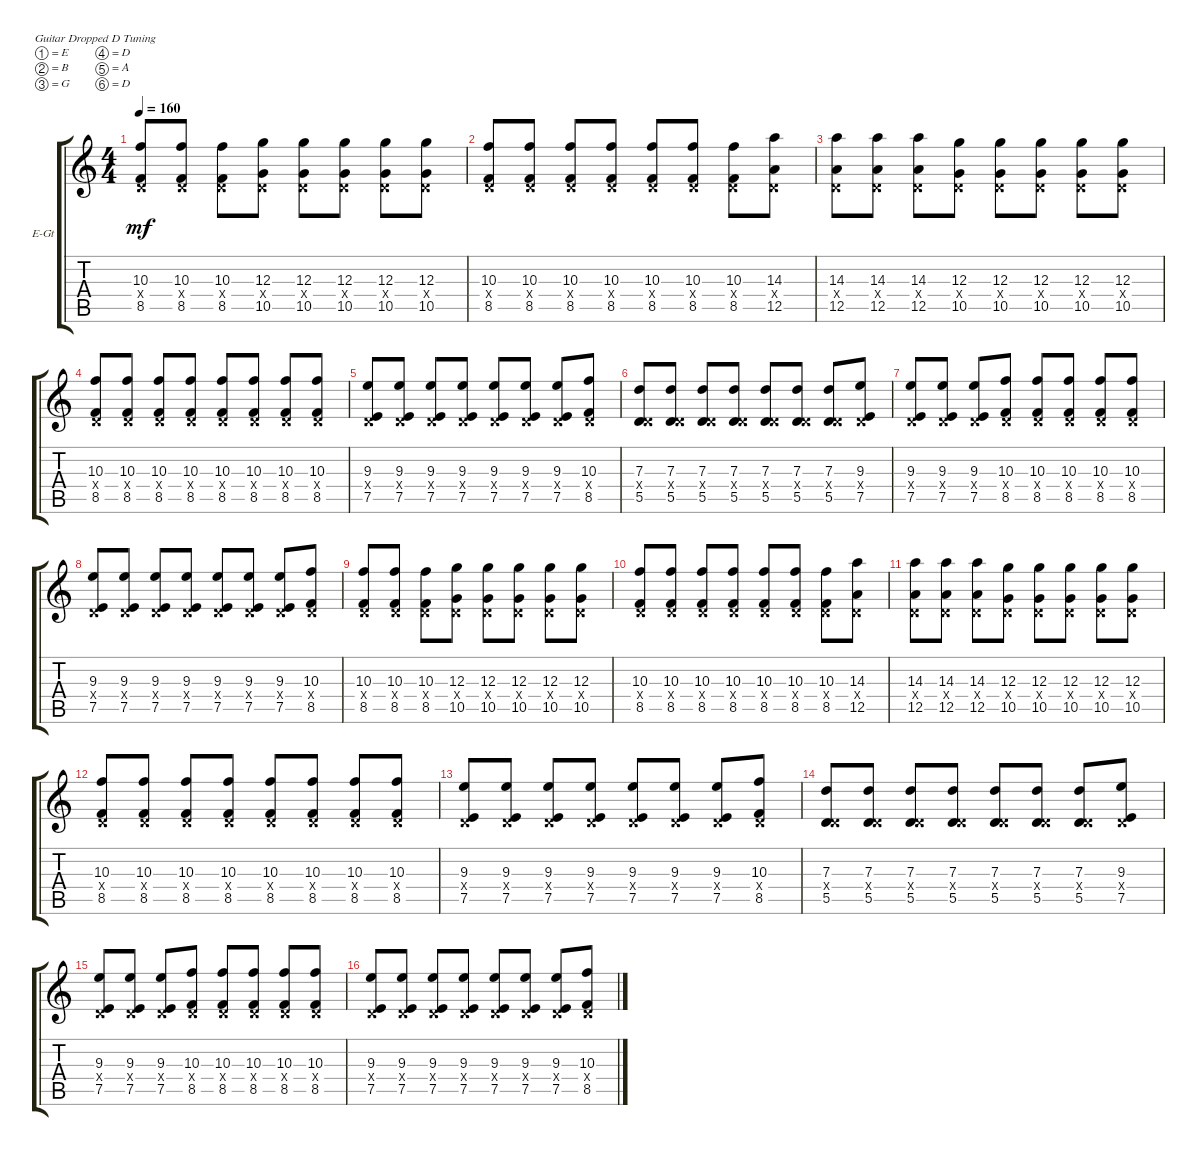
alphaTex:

\bracketExtendMode groupsimilarinstruments
\firstSystemTrackNameOrientation horizontal
\otherSystemsTrackNameOrientation horizontal
\track ("TabIt MIDI - Track 1" "E-Gt") {instrument electricguitarclean}
\staff {score tabs}
\tuning (E4 B3 G3 D3 A2 D2)
\ts (4 4)
\tempo 160
\clef g2
\ks c
(8.5 10.3 0.4{x}).8{dy mf} (8.5 10.3 0.4{x}).8 (8.5 10.3 0.4{x}).8 (12.3 10.5 0.4{x}).8 (12.3 10.5 0.4{x}).8 (12.3 10.5 0.4{x}).8 (12.3 10.5 0.4{x}).8 (12.3 10.5 0.4{x}).8 |
(8.5 10.3 0.4{x}).8 (8.5 10.3 0.4{x}).8 (8.5 10.3 0.4{x}).8 (8.5 10.3 0.4{x}).8 (8.5 10.3 0.4{x}).8 (8.5 10.3 0.4{x}).8 (8.5 10.3 0.4{x}).8 (14.3 12.5 0.4{x}).8 |
(14.3 12.5 0.4{x}).8 (14.3 12.5 0.4{x}).8 (14.3 12.5 0.4{x}).8 (10.5 12.3 0.4{x}).8 (10.5 12.3 0.4{x}).8 (10.5 12.3 0.4{x}).8 (10.5 12.3 0.4{x}).8 (10.5 12.3 0.4{x}).8 |
(0.4{x} 8.5 10.3).8 (0.4{x} 8.5 10.3).8 (0.4{x} 8.5 10.3).8 (0.4{x} 8.5 10.3).8 (0.4{x} 8.5 10.3).8 (0.4{x} 8.5 10.3).8 (0.4{x} 8.5 10.3).8 (0.4{x} 8.5 10.3).8 |
(7.5 9.3 0.4{x}).8 (7.5 9.3 0.4{x}).8 (7.5 9.3 0.4{x}).8 (7.5 9.3 0.4{x}).8 (7.5 9.3 0.4{x}).8 (7.5 9.3 0.4{x}).8 (7.5 9.3 0.4{x}).8 (8.5 10.3 0.4{x}).8 |
(5.5 7.3 0.4{x}).8 (5.5 7.3 0.4{x}).8 (5.5 7.3 0.4{x}).8 (5.5 7.3 0.4{x}).8 (5.5 7.3 0.4{x}).8 (5.5 7.3 0.4{x}).8 (5.5 7.3 0.4{x}).8 (7.5 9.3 0.4{x}).8 |
(7.5 9.3 0.4{x}).8 (7.5 9.3 0.4{x}).8 (7.5 9.3 0.4{x}).8 (8.5 10.3 0.4{x}).8 (8.5 10.3 0.4{x}).8 (8.5 10.3 0.4{x}).8 (8.5 10.3 0.4{x}).8 (8.5 10.3 0.4{x}).8 |
(7.5 9.3 0.4{x}).8 (7.5 9.3 0.4{x}).8 (7.5 9.3 0.4{x}).8 (7.5 9.3 0.4{x}).8 (7.5 9.3 0.4{x}).8 (7.5 9.3 0.4{x}).8 (7.5 9.3 0.4{x}).8 (8.5 10.3 0.4{x}).8 |
(8.5 10.3 0.4{x}).8 (8.5 10.3 0.4{x}).8 (8.5 10.3 0.4{x}).8 (12.3 10.5 0.4{x}).8 (12.3 10.5 0.4{x}).8 (12.3 10.5 0.4{x}).8 (12.3 10.5 0.4{x}).8 (12.3 10.5 0.4{x}).8 |
(8.5 10.3 0.4{x}).8 (8.5 10.3 0.4{x}).8 (8.5 10.3 0.4{x}).8 (8.5 10.3 0.4{x}).8 (8.5 10.3 0.4{x}).8 (8.5 10.3 0.4{x}).8 (8.5 10.3 0.4{x}).8 (14.3 12.5 0.4{x}).8 |
(14.3 12.5 0.4{x}).8 (14.3 12.5 0.4{x}).8 (14.3 12.5 0.4{x}).8 (10.5 12.3 0.4{x}).8 (10.5 12.3 0.4{x}).8 (10.5 12.3 0.4{x}).8 (10.5 12.3 0.4{x}).8 (10.5 12.3 0.4{x}).8 |
(8.5 10.3 0.4{x}).8 (8.5 10.3 0.4{x}).8 (8.5 10.3 0.4{x}).8 (8.5 10.3 0.4{x}).8 (8.5 10.3 0.4{x}).8 (8.5 10.3 0.4{x}).8 (8.5 10.3 0.4{x}).8 (8.5 10.3 0.4{x}).8 |
(7.5 9.3 0.4{x}).8 (7.5 9.3 0.4{x}).8 (7.5 9.3 0.4{x}).8 (7.5 9.3 0.4{x}).8 (7.5 9.3 0.4{x}).8 (7.5 9.3 0.4{x}).8 (7.5 9.3 0.4{x}).8 (8.5 10.3 0.4{x}).8 |
(5.5 7.3 0.4{x}).8 (5.5 7.3 0.4{x}).8 (5.5 7.3 0.4{x}).8 (5.5 7.3 0.4{x}).8 (5.5 7.3 0.4{x}).8 (5.5 7.3 0.4{x}).8 (5.5 7.3 0.4{x}).8 (9.3 7.5 0.4{x}).8 |
(9.3 7.5 0.4{x}).8 (9.3 7.5 0.4{x}).8 (9.3 7.5 0.4{x}).8 (8.5 10.3 0.4{x}).8 (8.5 10.3 0.4{x}).8 (8.5 10.3 0.4{x}).8 (8.5 10.3 0.4{x}).8 (8.5 10.3 0.4{x}).8 |
(7.5 9.3 0.4{x}).8 (7.5 9.3 0.4{x}).8 (7.5 9.3 0.4{x}).8 (7.5 9.3 0.4{x}).8 (7.5 9.3 0.4{x}).8 (7.5 9.3 0.4{x}).8 (7.5 9.3 0.4{x}).8 (8.5 10.3 0.4{x}).8
